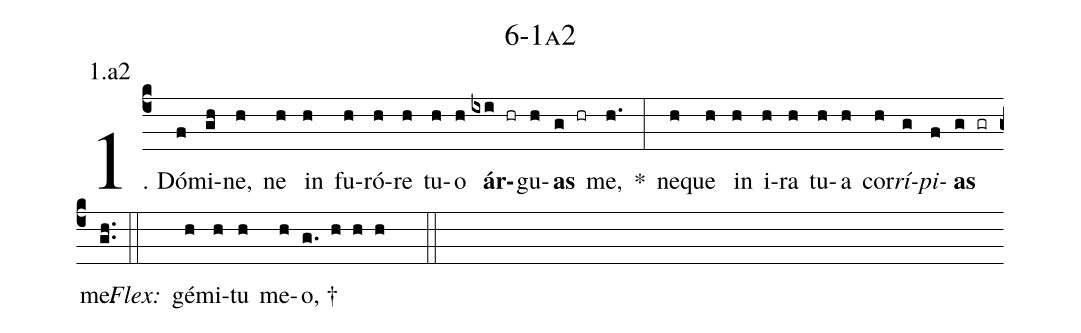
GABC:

name: 6-1a2;
annotation: 1.a2;
%%
(c4)1. Dó(f)mi(gh)ne,(h) ne(h) in(h) fu(h)ró(h)re(h) tu(h)o(h) <b>ár</b>(ixi hr)gu(h)<b>as</b>(g hr) me,(h.) *(:) ne(h)que(h) in(h) i(h)ra(h) tu(h)a(h) cor(h)<i>rí</i>(g)<i>pi</i>(f)<b>as</b>(g gr) me.(gh..) (::)
<i>Flex:</i>()  gé(h)mi(h)tu(h) me(h)o, †(g. h h h  ::)
